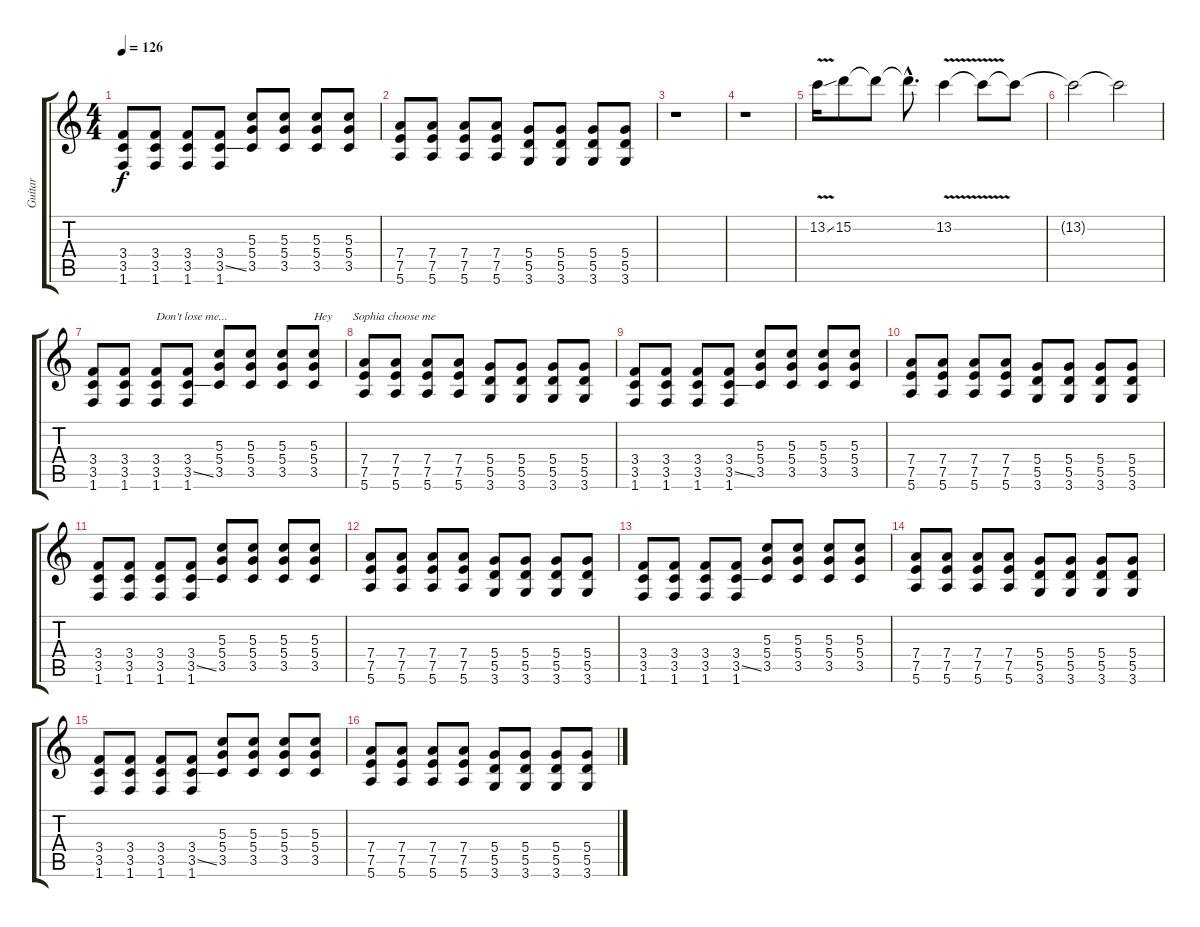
\track ("Guitar" "Guitar") {instrument electricguitarclean}
\staff {score tabs}
\tuning (E4 B3 G3 D3 A2 E2) {hide}
\ts (4 4)
\tempo 126
\clef g2
\ks c
(3.4 3.5 1.6).8{dy f} (3.4 3.5 1.6).8 (3.4 3.5 1.6).8 (3.4 3.5{ss} 1.6).8 (5.3 5.4 3.5).8 (5.3 5.4 3.5).8 (5.3 5.4 3.5).8 (5.3 5.4 3.5).8 |
(7.4 7.5 5.6).8 (7.4 7.5 5.6).8 (7.4 7.5 5.6).8 (7.4 7.5 5.6).8 (5.4 5.5 3.6).8 (5.4 5.5 3.6).8 (5.4 5.5 3.6).8 (5.4 5.5 3.6).8 |
r.1 |
r.1 |
13.2{v ss}.16{instrument distortionguitar} 15.2.8 15.2{t}.8 15.2{hac t}.8{d} 13.2{v}.4 13.2{t}.8 13.2{t}.8 |
13.2{t}.2 13.2{t}.2 |
(3.4 3.5 1.6).8 (3.4 3.5 1.6).8 (3.4 3.5 1.6).8{txt "Don't lose me..."} (3.4 3.5{ss} 1.6).8 (5.3 5.4 3.5).8 (5.3 5.4 3.5).8 (5.3 5.4 3.5).8 (5.3 5.4 3.5).8{txt "Hey       Sophia choose me"} |
(7.4 7.5 5.6).8 (7.4 7.5 5.6).8 (7.4 7.5 5.6).8 (7.4 7.5 5.6).8 (5.4 5.5 3.6).8 (5.4 5.5 3.6).8 (5.4 5.5 3.6).8 (5.4 5.5 3.6).8 |
(3.4 3.5 1.6).8 (3.4 3.5 1.6).8 (3.4 3.5 1.6).8 (3.4 3.5{ss} 1.6).8 (5.3 5.4 3.5).8 (5.3 5.4 3.5).8 (5.3 5.4 3.5).8 (5.3 5.4 3.5).8 |
(7.4 7.5 5.6).8 (7.4 7.5 5.6).8 (7.4 7.5 5.6).8 (7.4 7.5 5.6).8 (5.4 5.5 3.6).8 (5.4 5.5 3.6).8 (5.4 5.5 3.6).8 (5.4 5.5 3.6).8 |
(3.4 3.5 1.6).8 (3.4 3.5 1.6).8 (3.4 3.5 1.6).8 (3.4 3.5{ss} 1.6).8 (5.3 5.4 3.5).8 (5.3 5.4 3.5).8 (5.3 5.4 3.5).8 (5.3 5.4 3.5).8 |
(7.4 7.5 5.6).8 (7.4 7.5 5.6).8 (7.4 7.5 5.6).8 (7.4 7.5 5.6).8 (5.4 5.5 3.6).8 (5.4 5.5 3.6).8 (5.4 5.5 3.6).8 (5.4 5.5 3.6).8 |
(3.4 3.5 1.6).8 (3.4 3.5 1.6).8 (3.4 3.5 1.6).8 (3.4 3.5{ss} 1.6).8 (5.3 5.4 3.5).8 (5.3 5.4 3.5).8 (5.3 5.4 3.5).8 (5.3 5.4 3.5).8 |
(7.4 7.5 5.6).8 (7.4 7.5 5.6).8 (7.4 7.5 5.6).8 (7.4 7.5 5.6).8 (5.4 5.5 3.6).8 (5.4 5.5 3.6).8 (5.4 5.5 3.6).8 (5.4 5.5 3.6).8 |
(3.4 3.5 1.6).8 (3.4 3.5 1.6).8 (3.4 3.5 1.6).8 (3.4 3.5{ss} 1.6).8 (5.3 5.4 3.5).8 (5.3 5.4 3.5).8 (5.3 5.4 3.5).8 (5.3 5.4 3.5).8 |
(7.4 7.5 5.6).8 (7.4 7.5 5.6).8 (7.4 7.5 5.6).8 (7.4 7.5 5.6).8 (5.4 5.5 3.6).8 (5.4 5.5 3.6).8 (5.4 5.5 3.6).8 (5.4 5.5 3.6).8
